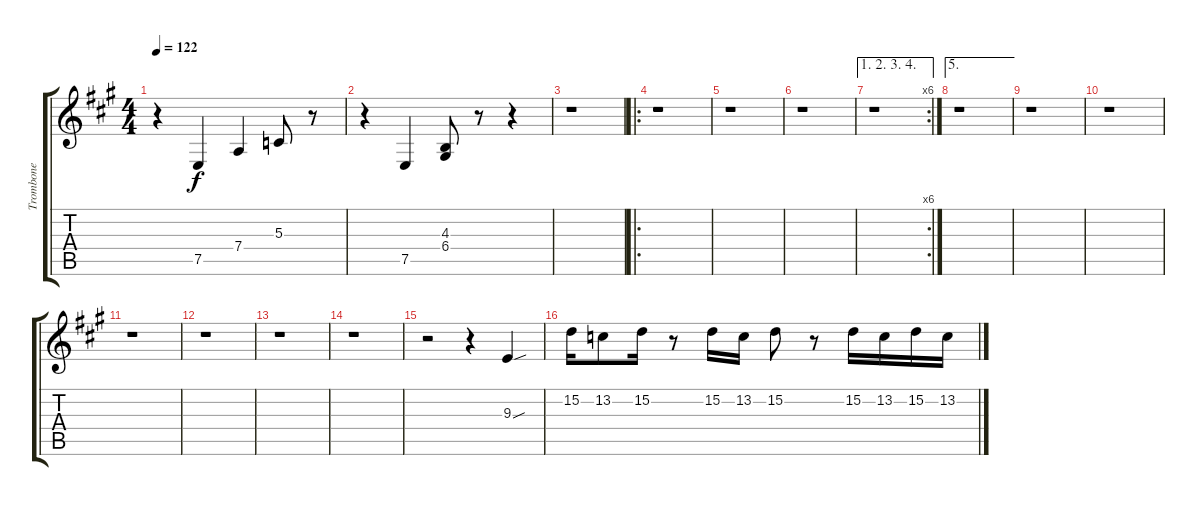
\track ("Trombone" "Trombone") {instrument trombone}
\staff {score tabs}
\tuning (E4 B3 G3 D3 A2 E2) {hide}
\ts (4 4)
\tempo 122
\clef g2
\ks a
r.4{dy f} 7.5.4 7.4.4 5.3.8 r.8 |
r.4 7.5.4 (4.3 6.4).8 r.8 r.4 |
r.1 |
\ro
r.1 |
r.1 |
r.1 |
\ae (1 2 3 4)
\rc 6
r.1 |
\ae 5
r.1 |
r.1 |
r.1 |
r.1 |
r.1 |
r.1 |
r.1 |
r.2 r.4 9.3{sou}.4 |
15.2.16 13.2.8 15.2.16 r.8 15.2.16 13.2.16 15.2.8 r.8 15.2.16 13.2.16 15.2.16 13.2.16
